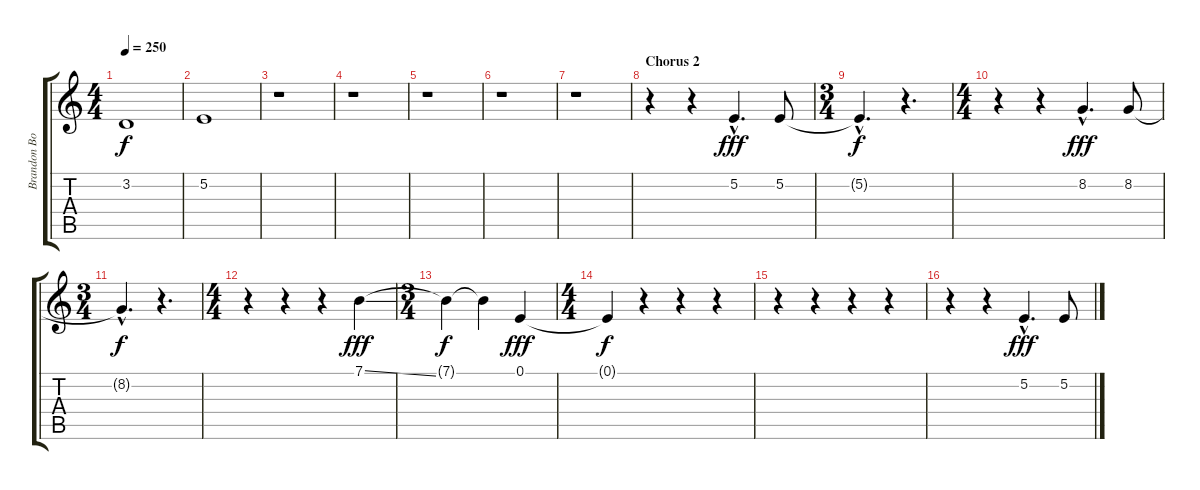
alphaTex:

\track ("Brandon Boyd" "Brandon Bo") {instrument altosax}
\staff {score tabs}
\tuning (E4 B3 G3 D3 A2 E2) {hide}
\ts (4 4)
\tempo 250
\clef g2
\ks c
3.2.1{dy f} |
5.2.1 |
r.1 |
r.1 |
r.1 |
r.1 |
r.1 |
\section ("" "Chorus 2")
r.4{volume 16} r.4 5.2{hac}.4{d dy fff} 5.2.8 |
\ts (3 4)
5.2{hac t}.4{d dy f} r.4{d} |
\ts (4 4)
r.4 r.4 8.2{hac}.4{d dy fff} 8.2.8 |
\ts (3 4)
8.2{hac t}.4{d dy f} r.4{d} |
\ts (4 4)
r.4 r.4 r.4 7.1{ss}.4{dy fff} |
\ts (3 4)
7.1{t}.4{dy f} 7.1{t}.4 0.1.4{dy fff} |
\ts (4 4)
0.1{t}.4{dy f} r.4 r.4 r.4 |
r.4 r.4 r.4 r.4 |
r.4 r.4 5.2{hac}.4{d dy fff} 5.2.8
